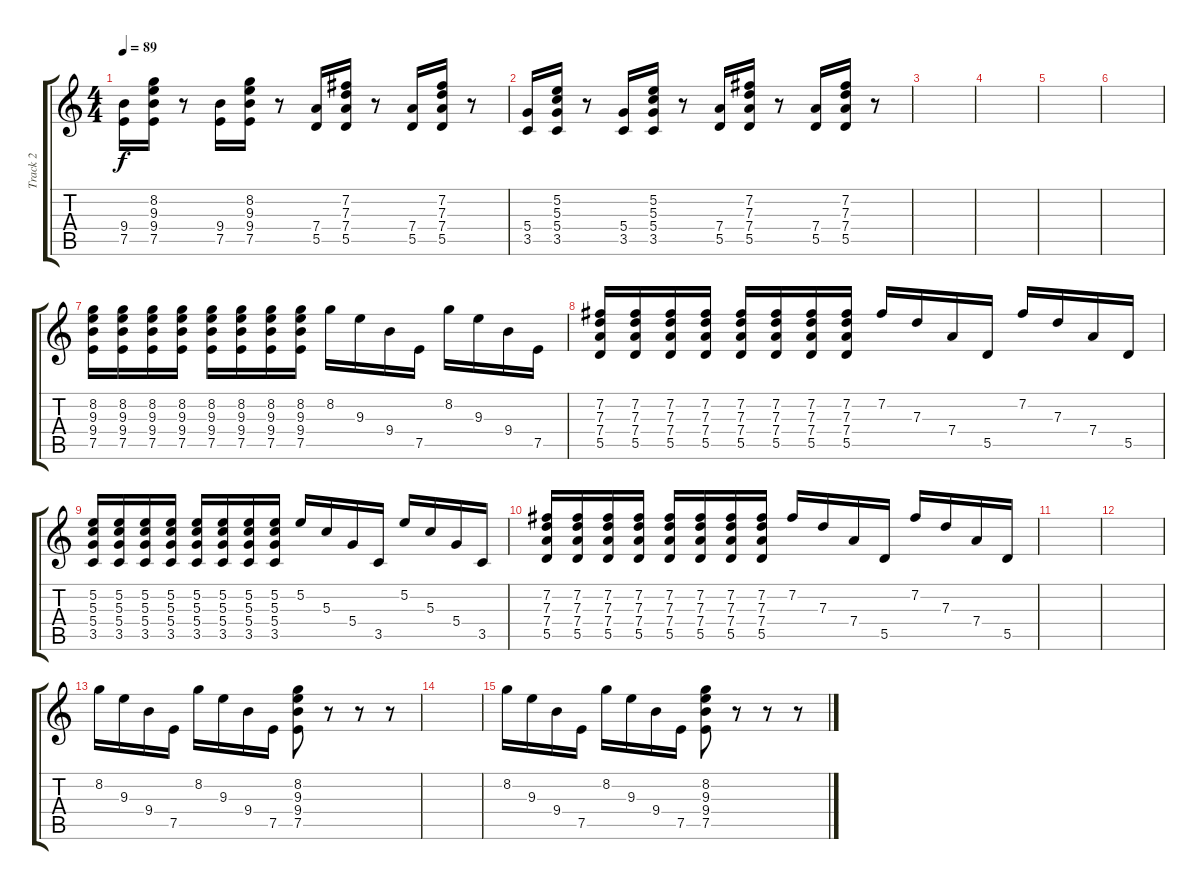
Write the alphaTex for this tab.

\track ("Track 2" "Track 2") {instrument distortionguitar}
\staff {score tabs}
\tuning (E4 B3 G3 D3 A2 E2) {hide}
\ts (4 4)
\tempo 89
\clef g2
\ks c
(9.4 7.5).16{dy f} (8.2 9.3 9.4 7.5).16 r.8 (9.4 7.5).16 (8.2 9.3 9.4 7.5).16 r.8 (7.4 5.5).16 (7.2 7.3 7.4 5.5).16 r.8 (7.4 5.5).16 (7.2 7.3 7.4 5.5).16 r.8 |
(5.4 3.5).16 (5.2 5.3 5.4 3.5).16 r.8 (5.4 3.5).16 (5.2 5.3 5.4 3.5).16 r.8 (7.4 5.5).16 (7.2 7.3 7.4 5.5).16 r.8 (7.4 5.5).16 (7.2 7.3 7.4 5.5).16 r.8 |
|
|
|
|
(8.2 9.3 9.4 7.5).16 (8.2 9.3 9.4 7.5).16 (8.2 9.3 9.4 7.5).16 (8.2 9.3 9.4 7.5).16 (8.2 9.3 9.4 7.5).16 (8.2 9.3 9.4 7.5).16 (8.2 9.3 9.4 7.5).16 (8.2 9.3 9.4 7.5).16 8.2.16 9.3.16 9.4.16 7.5.16 8.2.16 9.3.16 9.4.16 7.5.16 |
(7.2 7.3 7.4 5.5).16 (7.2 7.3 7.4 5.5).16 (7.2 7.3 7.4 5.5).16 (7.2 7.3 7.4 5.5).16 (7.2 7.3 7.4 5.5).16 (7.2 7.3 7.4 5.5).16 (7.2 7.3 7.4 5.5).16 (7.2 7.3 7.4 5.5).16 7.2.16 7.3.16 7.4.16 5.5.16 7.2.16 7.3.16 7.4.16 5.5.16 |
(5.2 5.3 5.4 3.5).16 (5.2 5.3 5.4 3.5).16 (5.2 5.3 5.4 3.5).16 (5.2 5.3 5.4 3.5).16 (5.2 5.3 5.4 3.5).16 (5.2 5.3 5.4 3.5).16 (5.2 5.3 5.4 3.5).16 (5.2 5.3 5.4 3.5).16 5.2.16 5.3.16 5.4.16 3.5.16 5.2.16 5.3.16 5.4.16 3.5.16 |
(7.2 7.3 7.4 5.5).16 (7.2 7.3 7.4 5.5).16 (7.2 7.3 7.4 5.5).16 (7.2 7.3 7.4 5.5).16 (7.2 7.3 7.4 5.5).16 (7.2 7.3 7.4 5.5).16 (7.2 7.3 7.4 5.5).16 (7.2 7.3 7.4 5.5).16 7.2.16 7.3.16 7.4.16 5.5.16 7.2.16 7.3.16 7.4.16 5.5.16 |
|
|
8.2.16 9.3.16 9.4.16 7.5.16 8.2.16 9.3.16 9.4.16 7.5.16 (8.2 9.3 9.4 7.5).8 r.8 r.8 r.8 |
|
8.2.16 9.3.16 9.4.16 7.5.16 8.2.16 9.3.16 9.4.16 7.5.16 (8.2 9.3 9.4 7.5).8 r.8 r.8 r.8
